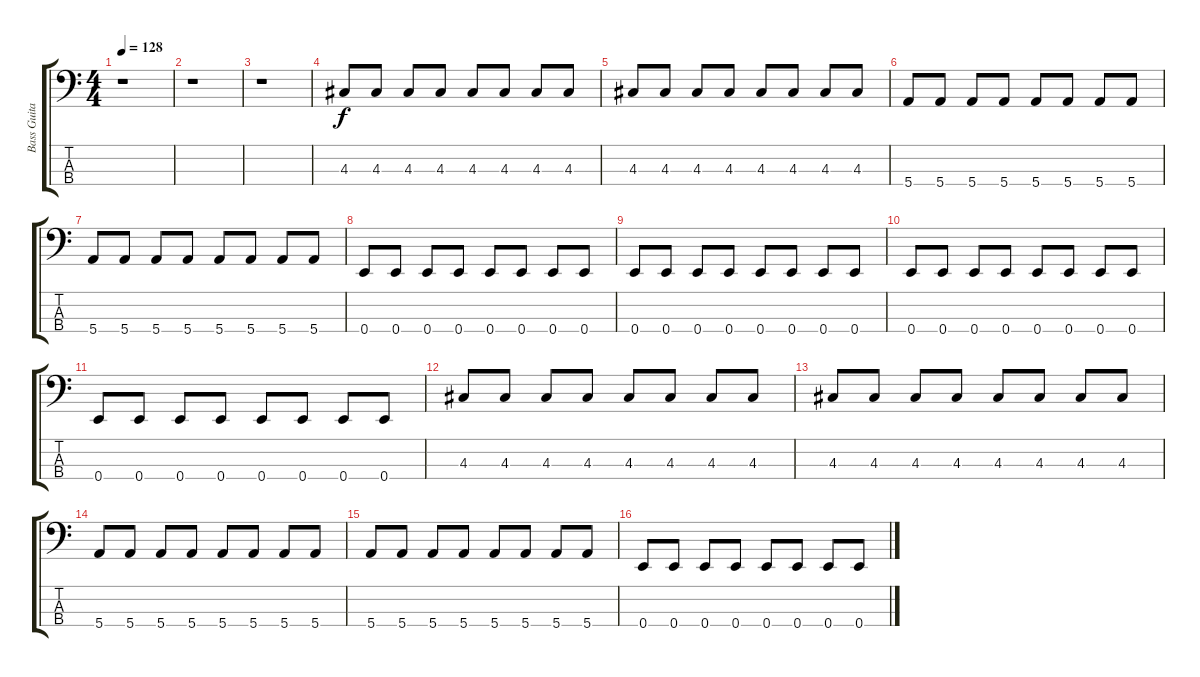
\track ("Bass Guitar" "Bass Guita") {instrument electricbasspick}
\staff {score tabs}
\tuning (G2 D2 A1 E1) {hide}
\ts (4 4)
\tempo 128
\clef f4
\ks c
r.1{dy f} |
r.1 |
r.1 |
4.3.8 4.3.8 4.3.8 4.3.8 4.3.8 4.3.8 4.3.8 4.3.8 |
4.3.8 4.3.8 4.3.8 4.3.8 4.3.8 4.3.8 4.3.8 4.3.8 |
5.4.8 5.4.8 5.4.8 5.4.8 5.4.8 5.4.8 5.4.8 5.4.8 |
5.4.8 5.4.8 5.4.8 5.4.8 5.4.8 5.4.8 5.4.8 5.4.8 |
0.4.8 0.4.8 0.4.8 0.4.8 0.4.8 0.4.8 0.4.8 0.4.8 |
0.4.8 0.4.8 0.4.8 0.4.8 0.4.8 0.4.8 0.4.8 0.4.8 |
0.4.8 0.4.8 0.4.8 0.4.8 0.4.8 0.4.8 0.4.8 0.4.8 |
0.4.8 0.4.8 0.4.8 0.4.8 0.4.8 0.4.8 0.4.8 0.4.8 |
4.3.8 4.3.8 4.3.8 4.3.8 4.3.8 4.3.8 4.3.8 4.3.8 |
4.3.8 4.3.8 4.3.8 4.3.8 4.3.8 4.3.8 4.3.8 4.3.8 |
5.4.8 5.4.8 5.4.8 5.4.8 5.4.8 5.4.8 5.4.8 5.4.8 |
5.4.8 5.4.8 5.4.8 5.4.8 5.4.8 5.4.8 5.4.8 5.4.8 |
0.4.8 0.4.8 0.4.8 0.4.8 0.4.8 0.4.8 0.4.8 0.4.8
